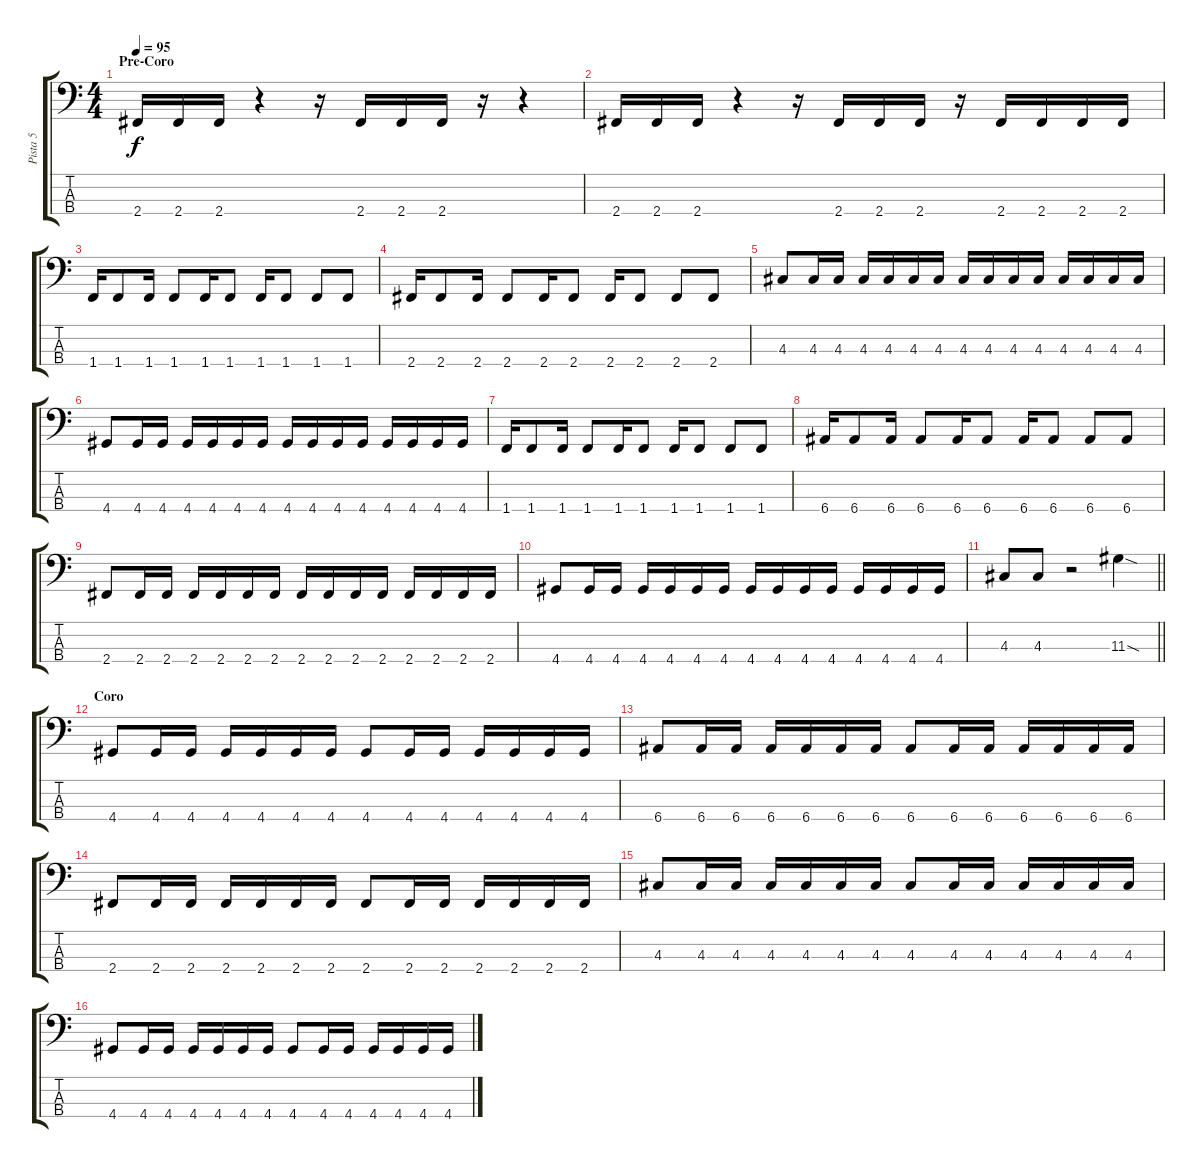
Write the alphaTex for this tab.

\track ("Pista 5" "Pista 5") {instrument electricbasspick}
\staff {score tabs}
\tuning (G2 D2 A1 E1) {hide}
\ts (4 4)
\section ("" "Pre-Coro")
\tempo 95
\clef f4
\ks c
2.4.16{dy f} 2.4.16 2.4.16 r.4 r.16 2.4.16 2.4.16 2.4.16 r.16 r.4 |
2.4.16 2.4.16 2.4.16 r.4 r.16 2.4.16 2.4.16 2.4.16 r.16 2.4.16 2.4.16 2.4.16 2.4.16 |
1.4.16 1.4.8 1.4.16 1.4.8 1.4.16 1.4.8 1.4.16 1.4.8 1.4.8 1.4.8 |
2.4.16 2.4.8 2.4.16 2.4.8 2.4.16 2.4.8 2.4.16 2.4.8 2.4.8 2.4.8 |
4.3.8 4.3.16 4.3.16 4.3.16 4.3.16 4.3.16 4.3.16 4.3.16 4.3.16 4.3.16 4.3.16 4.3.16 4.3.16 4.3.16 4.3.16 |
4.4.8 4.4.16 4.4.16 4.4.16 4.4.16 4.4.16 4.4.16 4.4.16 4.4.16 4.4.16 4.4.16 4.4.16 4.4.16 4.4.16 4.4.16 |
1.4.16 1.4.8 1.4.16 1.4.8 1.4.16 1.4.8 1.4.16 1.4.8 1.4.8 1.4.8 |
6.4.16 6.4.8 6.4.16 6.4.8 6.4.16 6.4.8 6.4.16 6.4.8 6.4.8 6.4.8 |
2.4.8 2.4.16 2.4.16 2.4.16 2.4.16 2.4.16 2.4.16 2.4.16 2.4.16 2.4.16 2.4.16 2.4.16 2.4.16 2.4.16 2.4.16 |
4.4.8 4.4.16 4.4.16 4.4.16 4.4.16 4.4.16 4.4.16 4.4.16 4.4.16 4.4.16 4.4.16 4.4.16 4.4.16 4.4.16 4.4.16 |
\barLineRight lightlight
4.3.8 4.3.8 r.2 11.3{sod}.4 |
\section ("" "Coro")
4.4.8 4.4.16 4.4.16 4.4.16 4.4.16 4.4.16 4.4.16 4.4.8 4.4.16 4.4.16 4.4.16 4.4.16 4.4.16 4.4.16 |
6.4.8 6.4.16 6.4.16 6.4.16 6.4.16 6.4.16 6.4.16 6.4.8 6.4.16 6.4.16 6.4.16 6.4.16 6.4.16 6.4.16 |
2.4.8 2.4.16 2.4.16 2.4.16 2.4.16 2.4.16 2.4.16 2.4.8 2.4.16 2.4.16 2.4.16 2.4.16 2.4.16 2.4.16 |
4.3.8 4.3.16 4.3.16 4.3.16 4.3.16 4.3.16 4.3.16 4.3.8 4.3.16 4.3.16 4.3.16 4.3.16 4.3.16 4.3.16 |
4.4.8 4.4.16 4.4.16 4.4.16 4.4.16 4.4.16 4.4.16 4.4.8 4.4.16 4.4.16 4.4.16 4.4.16 4.4.16 4.4.16
